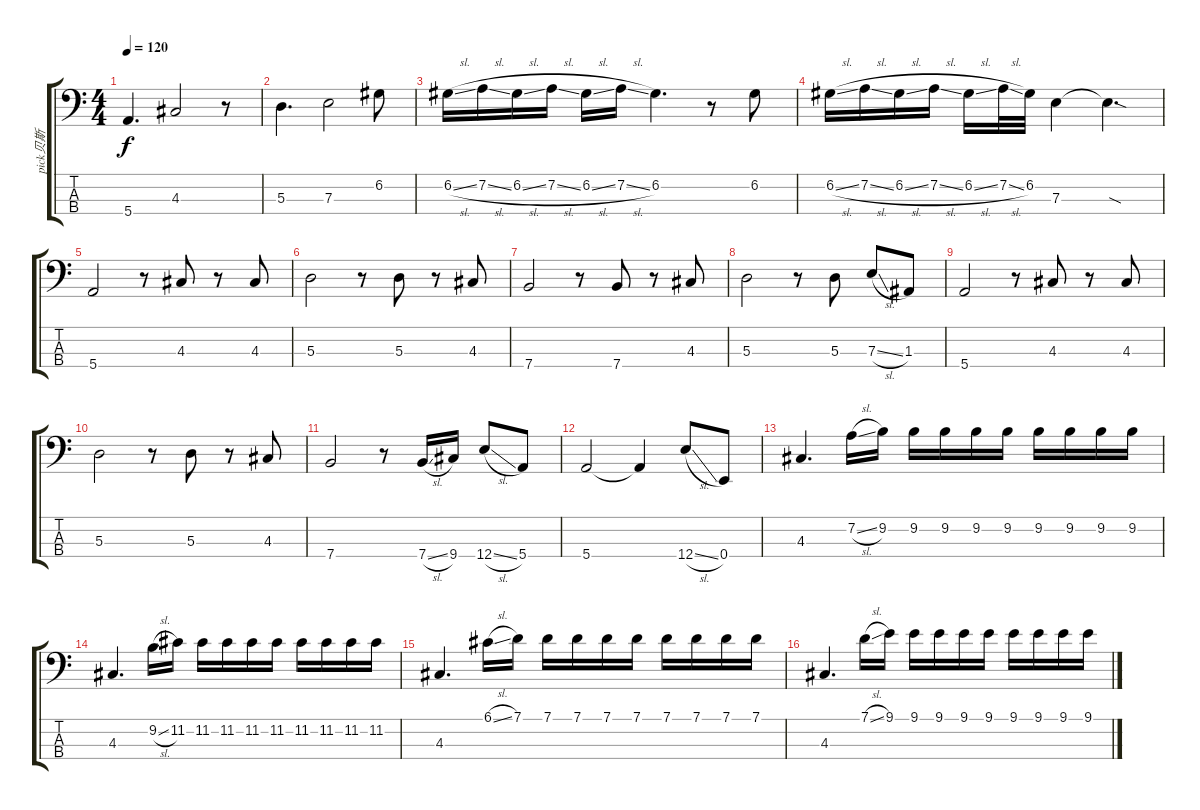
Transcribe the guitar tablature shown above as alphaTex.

\track ("pick贝斯" "pick贝斯") {instrument electricbasspick}
\staff {score tabs}
\tuning (G2 D2 A1 E1) {hide}
\ts (4 4)
\tempo 120
\clef f4
\ks c
5.4.4{d dy f} 4.3.2 r.8 |
5.3.4{d} 7.3.2 6.2.8 |
6.2{sl}.16 7.2{sl}.16 6.2{sl}.16 7.2{sl}.16 6.2{sl}.16 7.2{sl}.16 6.2.4{d} r.8 6.2.8 |
6.2{sl}.16 7.2{sl}.16 6.2{sl}.16 7.2{sl}.16 6.2{sl}.16 7.2{sl}.32 6.2.32 7.3.4 7.3{sod t}.4{d} |
5.4.2 r.8 4.3.8 r.8 4.3.8 |
5.3.2 r.8 5.3.8 r.8 4.3.8 |
7.4.2 r.8 7.4.8 r.8 4.3.8 |
5.3.2 r.8 5.3.8 7.3{sl}.8 1.3.8 |
5.4.2 r.8 4.3.8 r.8 4.3.8 |
5.3.2 r.8 5.3.8 r.8 4.3.8 |
7.4.2 r.8 7.4{sl}.16 9.4.16 12.4{sl}.8 5.4.8 |
5.4.2 5.4{t}.4 12.4{sl}.8 0.4.8 |
4.3.4{d} 7.2{sl}.16 9.2.16 9.2.16 9.2.16 9.2.16 9.2.16 9.2.16 9.2.16 9.2.16 9.2.16 |
4.3.4{d} 9.2{sl}.16 11.2.16 11.2.16 11.2.16 11.2.16 11.2.16 11.2.16 11.2.16 11.2.16 11.2.16 |
4.3.4{d} 6.1{sl}.16 7.1.16 7.1.16 7.1.16 7.1.16 7.1.16 7.1.16 7.1.16 7.1.16 7.1.16 |
4.3.4{d} 7.1{sl}.16 9.1.16 9.1.16 9.1.16 9.1.16 9.1.16 9.1.16 9.1.16 9.1.16 9.1.16
